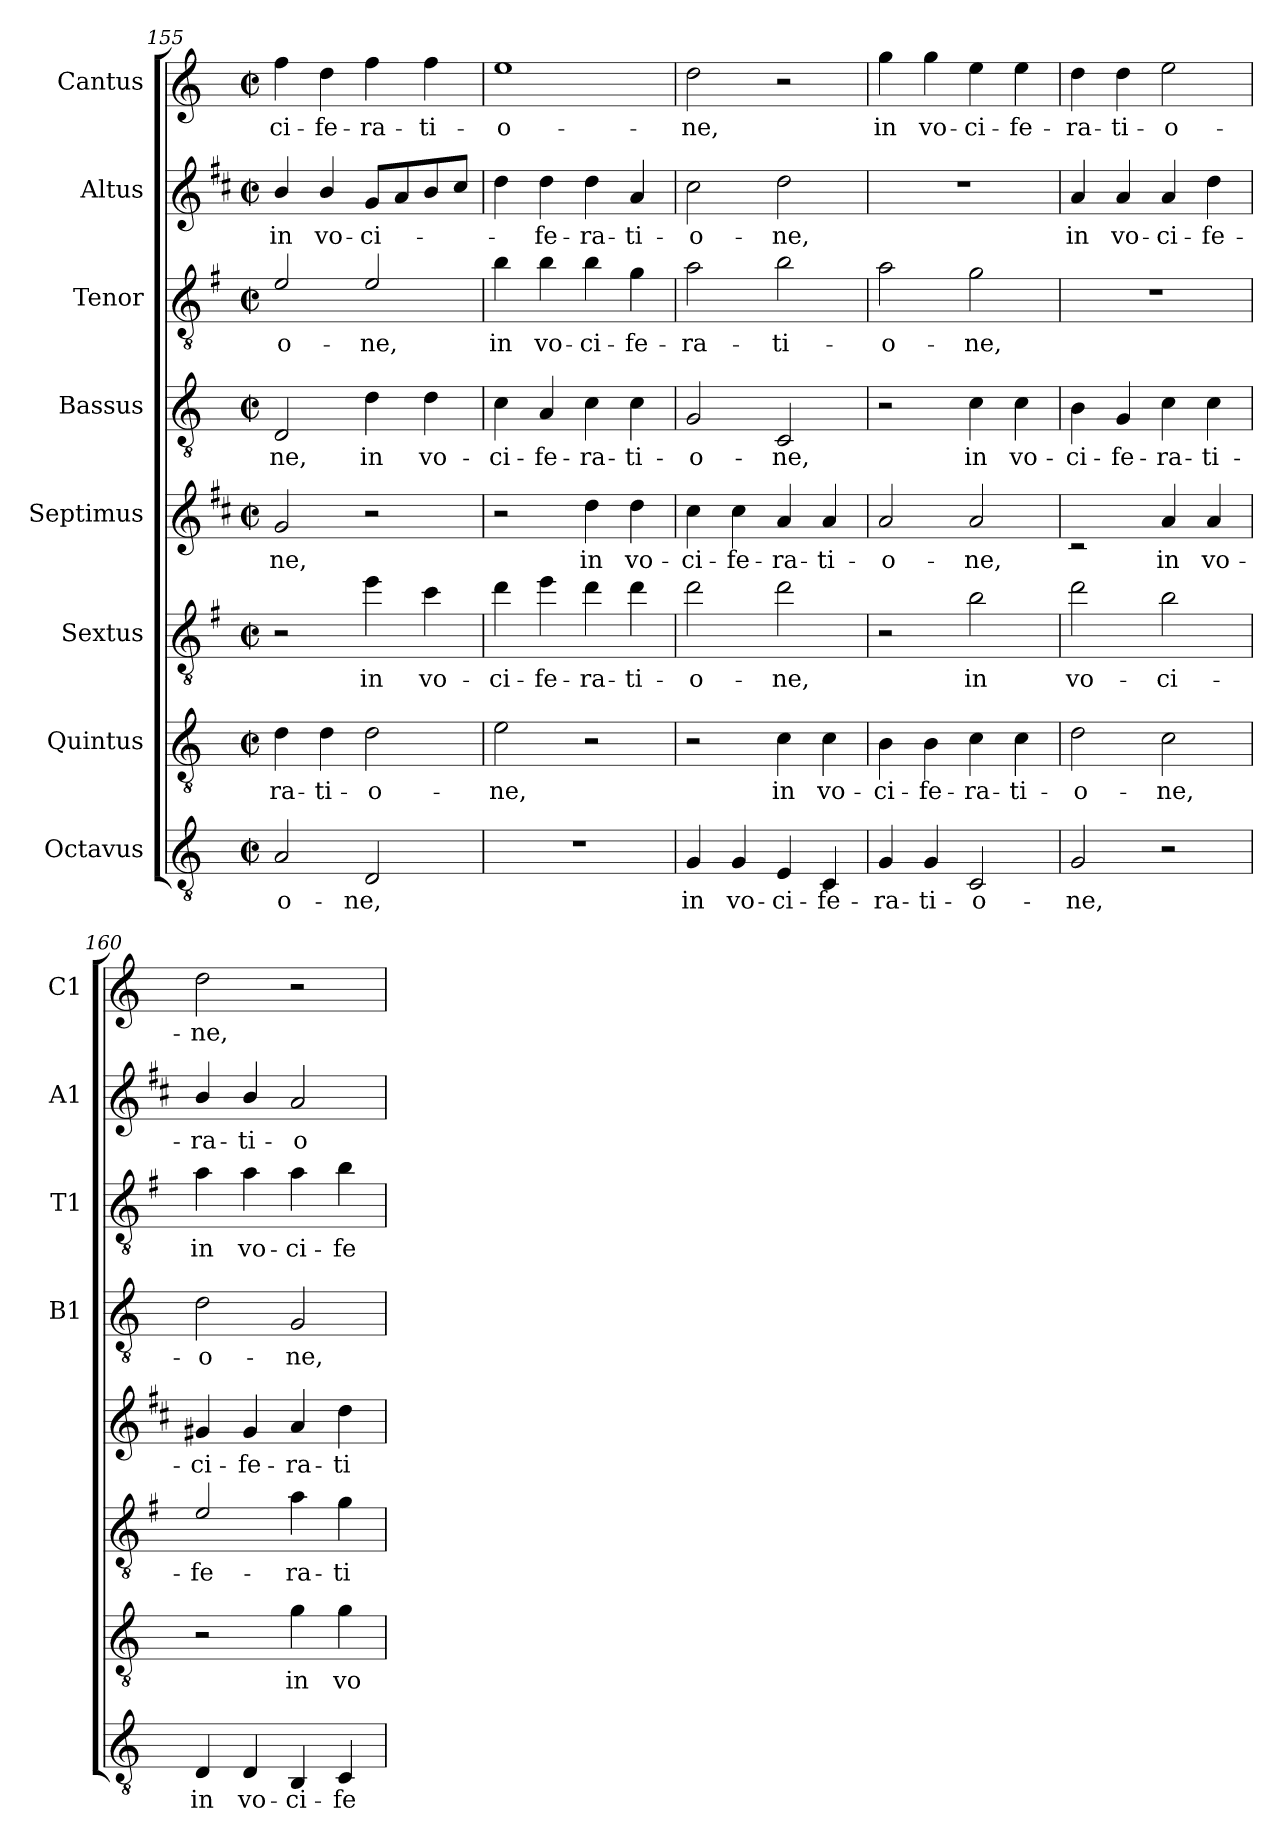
**kern	**text	**kern	**text	**kern	**text	**kern	**text	**kern	**text	**kern	**text	**kern	**text	**kern	**text
*part8	*part8	*part7	*part7	*part6	*part6	*part5	*part5	*part4	*part4	*part3	*part3	*part2	*part2	*part1	*part1
*staff8	*staff8	*staff7	*staff7	*staff6	*staff6	*staff5	*staff5	*staff4	*staff4	*staff3	*staff3	*staff2	*staff2	*staff1	*staff1
*I"Octavus	*	*I"Quintus	*	*I"Sextus	*	*I"Septimus	*	*I"Bassus	*	*I"Tenor	*	*I"Altus	*	*I"Cantus	*
*	*	*	*	*	*	*	*	*I'B1	*	*I'T1	*	*I'A1	*	*I'C1	*
*clefGv2	*	*clefGv2	*	*clefGv2	*	*clefG2	*	*clefGv2	*	*clefGv2	*	*clefG2	*	*clefG2	*
*	*	*	*	*ITrd4c7	*	*ITrd1c2	*	*	*	*ITrd4c7	*	*ITrd1c2	*	*	*
*k[]	*	*k[]	*	*k[]	*	*k[]	*	*k[]	*	*k[]	*	*k[]	*	*k[]	*
*C:	*	*C:	*	*C:	*	*C:	*	*C:	*	*C:	*	*C:	*	*C:	*
*M2/2	*	*M2/2	*	*M2/2	*	*M2/2	*	*M2/2	*	*M2/2	*	*M2/2	*	*M2/2	*
*met(c|)	*	*met(c|)	*	*met(c|)	*	*met(c|)	*	*met(c|)	*	*met(c|)	*	*met(c|)	*	*met(c|)	*
=155	=155	=155	=155	=155	=155	=155	=155	=155	=155	=155	=155	=155	=155	=155	=155
!	!LO:LY:b	!	!LO:LY:b	!	!	!	!LO:LY:b	!	!LO:LY:b	!	!LO:LY:b	!	!LO:LY:b	!	!LO:LY:b
2A/	-o-	4d\	-ra-	2r	.	2f/	-ne,	2D/	-ne,	2A/	-o-	4a/	in	4ff\	-ci-
!	!	!	!LO:LY:b	!	!	!	!	!	!	!	!	!	!LO:LY:b	!	!LO:LY:b
.	.	4d\	-ti-	.	.	.	.	.	.	.	.	4a/	vo-	4dd\	-fe-
!	!LO:LY:b	!	!LO:LY:b	!	!LO:LY:b	!	!	!	!LO:LY:b	!	!LO:LY:b	!	!LO:LY:b	!	!LO:LY:b
2D/	-ne,	2d\	-o-	4a\	in	2r	.	4d\	in	2A/	-ne,	8f/L	-ci-	4ff\	-ra-
.	.	.	.	.	.	.	.	.	.	.	.	8g/	.	.	.
!	!	!	!	!	!LO:LY:b	!	!	!	!LO:LY:b	!	!	!	!	!	!LO:LY:b
.	.	.	.	4f\	vo-	.	.	4d\	vo-	.	.	8a/	.	4ff\	-ti-
.	.	.	.	.	.	.	.	.	.	.	.	8b/J	.	.	.
=156	=156	=156	=156	=156	=156	=156	=156	=156	=156	=156	=156	=156	=156	=156	=156
!	!	!	!LO:LY:b	!	!LO:LY:b	!	!	!	!LO:LY:b	!	!LO:LY:b	!	!	!	!LO:LY:b
1r	.	2e\	-ne,	4g\	-ci-	2r	.	4c\	-ci-	4e\	in	4cc\	.	1ee	-o-
!	!	!	!	!	!LO:LY:b	!	!	!	!LO:LY:b	!	!LO:LY:b	!	!LO:LY:b	!	!
.	.	.	.	4a\	-fe-	.	.	4A/	-fe-	4e\	vo-	4cc\	-fe-	.	.
!	!	!	!	!	!LO:LY:b	!	!LO:LY:b	!	!LO:LY:b	!	!LO:LY:b	!	!LO:LY:b	!	!
.	.	2r	.	4g\	-ra-	4cc\	in	4c\	-ra-	4e\	-ci-	4cc\	-ra-	.	.
!	!	!	!	!	!LO:LY:b	!	!LO:LY:b	!	!LO:LY:b	!	!LO:LY:b	!	!LO:LY:b	!	!
.	.	.	.	4g\	-ti-	4cc\	vo-	4c\	-ti-	4c\	-fe-	4g/	-ti-	.	.
=157	=157	=157	=157	=157	=157	=157	=157	=157	=157	=157	=157	=157	=157	=157	=157
!	!LO:LY:b	!	!	!	!LO:LY:b	!	!LO:LY:b	!	!LO:LY:b	!	!LO:LY:b	!	!LO:LY:b	!	!LO:LY:b
4G/	in	2r	.	2g\	-o-	4b\	-ci-	2G/	-o-	2d\	-ra-	2b\	-o-	2dd\	-ne,
!	!LO:LY:b	!	!	!	!	!	!LO:LY:b	!	!	!	!	!	!	!	!
4G/	vo-	.	.	.	.	4b\	-fe-	.	.	.	.	.	.	.	.
!	!LO:LY:b	!	!LO:LY:b	!	!LO:LY:b	!	!LO:LY:b	!	!LO:LY:b	!	!LO:LY:b	!	!LO:LY:b	!	!
4E/	-ci-	4c\	in	2g\	-ne,	4g/	-ra-	2C/	-ne,	2e\	-ti-	2cc\	-ne,	2r	.
!	!LO:LY:b	!	!LO:LY:b	!	!	!	!LO:LY:b	!	!	!	!	!	!	!	!
4C/	-fe-	4c\	vo-	.	.	4g/	-ti-	.	.	.	.	.	.	.	.
=158	=158	=158	=158	=158	=158	=158	=158	=158	=158	=158	=158	=158	=158	=158	=158
!	!LO:LY:b	!	!LO:LY:b	!	!	!	!LO:LY:b	!	!	!	!LO:LY:b	!	!	!	!LO:LY:b
4G/	-ra-	4B\	-ci-	2r	.	2g/	-o-	2r	.	2d\	-o-	1r	.	4gg\	in
!	!LO:LY:b	!	!LO:LY:b	!	!	!	!	!	!	!	!	!	!	!	!LO:LY:b
4G/	-ti-	4B\	-fe-	.	.	.	.	.	.	.	.	.	.	4gg\	vo-
!	!LO:LY:b	!	!LO:LY:b	!	!LO:LY:b	!	!LO:LY:b	!	!LO:LY:b	!	!LO:LY:b	!	!	!	!LO:LY:b
2C/	-o-	4c\	-ra-	2e\	in	2g/	-ne,	4c\	in	2c\	-ne,	.	.	4ee\	-ci-
!	!	!	!LO:LY:b	!	!	!	!	!	!LO:LY:b	!	!	!	!	!	!LO:LY:b
.	.	4c\	-ti-	.	.	.	.	4c\	vo-	.	.	.	.	4ee\	-fe-
=159	=159	=159	=159	=159	=159	=159	=159	=159	=159	=159	=159	=159	=159	=159	=159
!	!LO:LY:b	!	!LO:LY:b	!	!LO:LY:b	!	!	!	!LO:LY:b	!	!	!	!LO:LY:b	!	!LO:LY:b
2G/	-ne,	2d\	-o-	2g\	vo-	2rc	.	4B\	-ci-	1r	.	4g/	in	4dd\	-ra-
!	!	!	!	!	!	!	!	!	!LO:LY:b	!	!	!	!LO:LY:b	!	!LO:LY:b
.	.	.	.	.	.	.	.	4G/	-fe-	.	.	4g/	vo-	4dd\	-ti-
!	!	!	!LO:LY:b	!	!LO:LY:b	!	!LO:LY:b	!	!LO:LY:b	!	!	!	!LO:LY:b	!	!LO:LY:b
2r	.	2c\	-ne,	2e\	-ci-	4g/	in	4c\	-ra-	.	.	4g/	-ci-	2ee\	-o-
!	!	!	!	!	!	!	!LO:LY:b	!	!LO:LY:b	!	!	!	!LO:LY:b	!	!
.	.	.	.	.	.	4g/	vo-	4c\	-ti-	.	.	4cc\	-fe-	.	.
!!LO:LB:g=z
=160	=160	=160	=160	=160	=160	=160	=160	=160	=160	=160	=160	=160	=160	=160	=160
!	!LO:LY:b	!	!	!	!LO:LY:b	!	!LO:LY:b	!	!LO:LY:b	!	!LO:LY:b	!	!LO:LY:b	!	!LO:LY:b
4D/	in	2r	.	2A/	-fe-	4f#X/	-ci-	2d\	-o-	4d\	in	4a/	-ra-	2dd\	-ne,
!	!LO:LY:b	!	!	!	!	!	!LO:LY:b	!	!	!	!LO:LY:b	!	!LO:LY:b	!	!
4D/	vo-	.	.	.	.	4f#/	-fe-	.	.	4d\	vo-	4a/	-ti-	.	.
!	!LO:LY:b	!	!LO:LY:b	!	!LO:LY:b	!	!LO:LY:b	!	!LO:LY:b	!	!LO:LY:b	!	!LO:LY:b	!	!
4BB/	-ci-	4g\	in	4d\	-ra-	4g/	-ra-	2G/	-ne,	4d\	-ci-	2g/	-o-	2r	.
!	!LO:LY:b	!	!LO:LY:b	!	!LO:LY:b	!	!LO:LY:b	!	!	!	!LO:LY:b	!	!	!	!
4C/	-fe-	4g\	vo-	4c\	-ti-	4cc\	-ti-	.	.	4e\	-fe-	.	.	.	.
=	=	=	=	=	=	=	=	=	=	=	=	=	=	=	=
*-	*-	*-	*-	*-	*-	*-	*-	*-	*-	*-	*-	*-	*-	*-	*-
